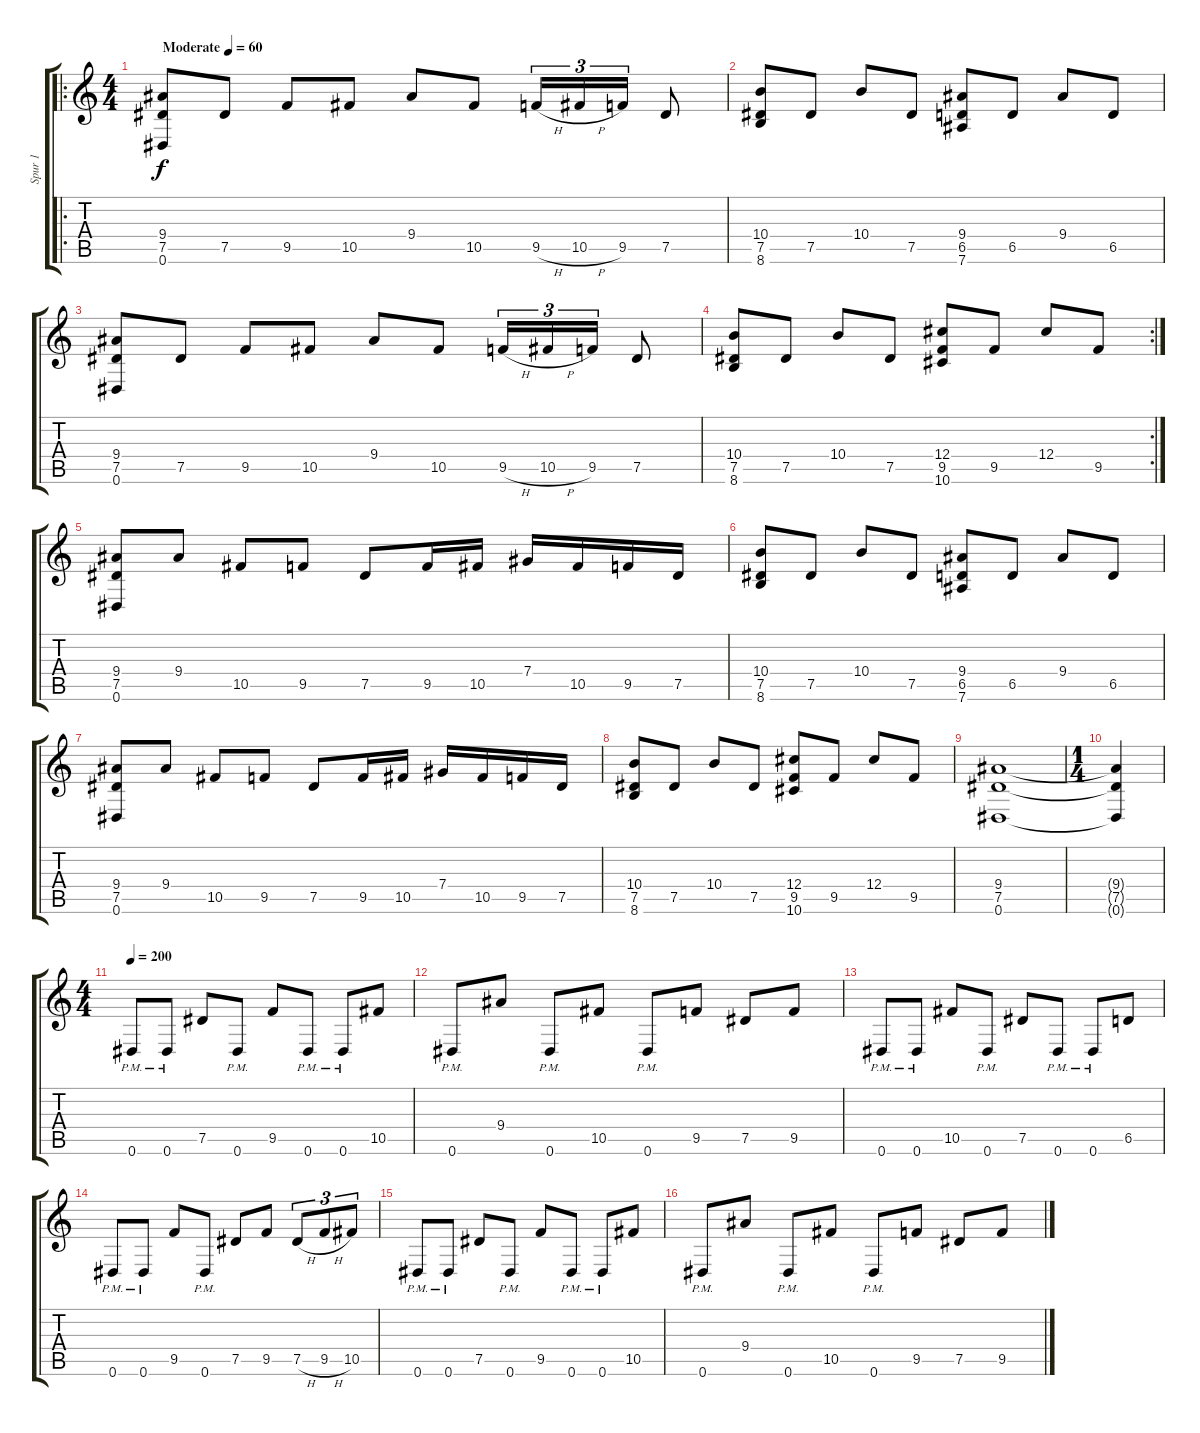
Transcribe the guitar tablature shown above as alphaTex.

\track ("Spur 1" "Spur 1") {instrument distortionguitar}
\staff {score tabs}
\tuning (Eb4 Bb3 Gb3 Db3 Ab2 Eb2) {hide}
\ro
\ts (4 4)
\tempo (60 "Moderate")
\clef g2
\ks c
(9.4 7.5 0.6).8{dy f instrument distortionguitar} 7.5.8 9.5.8 10.5.8 9.4.8 10.5.8 9.5{h}.16{tu (3 2)} 10.5{h}.16{tu (3 2)} 9.5.16{tu (3 2)} 7.5.8 |
(10.4 7.5 8.6).8 7.5.8 10.4.8 7.5.8 (9.4 6.5 7.6).8 6.5.8 9.4.8 6.5.8 |
(9.4 7.5 0.6).8 7.5.8 9.5.8 10.5.8 9.4.8 10.5.8 9.5{h}.16{tu (3 2)} 10.5{h}.16{tu (3 2)} 9.5.16{tu (3 2)} 7.5.8 |
\rc 2
(10.4 7.5 8.6).8 7.5.8 10.4.8 7.5.8 (12.4 9.5 10.6).8 9.5.8 12.4.8 9.5.8 |
(9.4 7.5 0.6).8 9.4.8 10.5.8 9.5.8 7.5.8 9.5.16 10.5.16 7.4.16 10.5.16 9.5.16 7.5.16 |
(10.4 7.5 8.6).8 7.5.8 10.4.8 7.5.8 (9.4 6.5 7.6).8 6.5.8 9.4.8 6.5.8 |
(9.4 7.5 0.6).8 9.4.8 10.5.8 9.5.8 7.5.8 9.5.16 10.5.16 7.4.16 10.5.16 9.5.16 7.5.16 |
(10.4 7.5 8.6).8 7.5.8 10.4.8 7.5.8 (12.4 9.5 10.6).8 9.5.8 12.4.8 9.5.8 |
(9.4 7.5 0.6).1 |
\ts (1 4)
(9.4{t} 7.5{t} 0.6{t}).4 |
\ts (4 4)
\tempo 200
0.6{pm}.8 0.6{pm}.8 7.5.8 0.6{pm}.8 9.5.8 0.6{pm}.8 0.6{pm}.8 10.5.8 |
0.6{pm}.8 9.4.8 0.6{pm}.8 10.5.8 0.6{pm}.8 9.5.8 7.5.8 9.5.8 |
0.6{pm}.8 0.6{pm}.8 10.5.8 0.6{pm}.8 7.5.8 0.6{pm}.8 0.6{pm}.8 6.5.8 |
0.6{pm}.8 0.6{pm}.8 9.5.8 0.6{pm}.8 7.5.8 9.5.8 7.5{h}.8{tu (3 2)} 9.5{h}.8{tu (3 2)} 10.5.8{tu (3 2)} |
0.6{pm}.8 0.6{pm}.8 7.5.8 0.6{pm}.8 9.5.8 0.6{pm}.8 0.6{pm}.8 10.5.8 |
0.6{pm}.8 9.4.8 0.6{pm}.8 10.5.8 0.6{pm}.8 9.5.8 7.5.8 9.5.8
